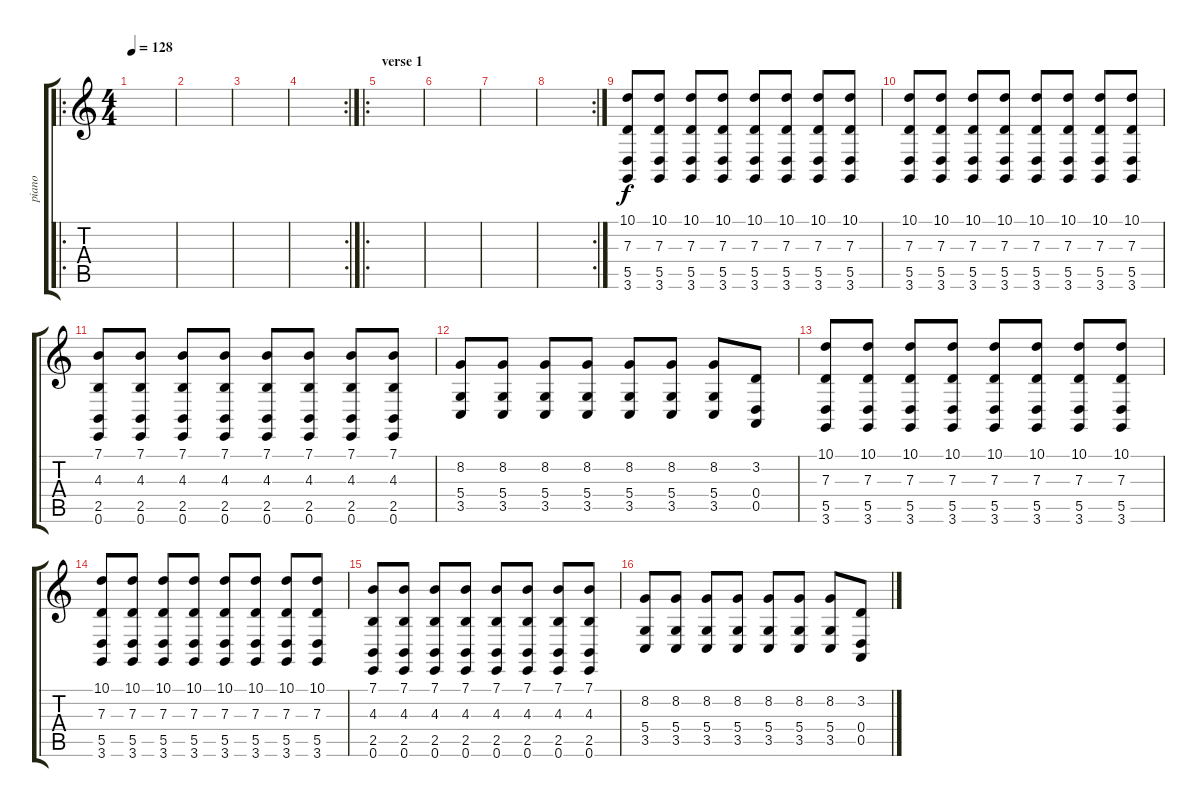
\track ("piano" "piano") {instrument acousticgrandpiano}
\staff {score tabs}
\tuning (E4 B3 G3 D3 A2 E2) {hide}
\ro
\ts (4 4)
\tempo 128
\clef g2
\ks c
|
|
|
\rc 2
|
\ro
\section ("" "verse 1")
|
|
|
\rc 2
|
(10.1 7.3 5.5 3.6).8 (10.1 7.3 5.5 3.6).8 (10.1 7.3 5.5 3.6).8 (10.1 7.3 5.5 3.6).8 (10.1 7.3 5.5 3.6).8 (10.1 7.3 5.5 3.6).8 (10.1 7.3 5.5 3.6).8 (10.1 7.3 5.5 3.6).8 |
(10.1 7.3 5.5 3.6).8 (10.1 7.3 5.5 3.6).8 (10.1 7.3 5.5 3.6).8 (10.1 7.3 5.5 3.6).8 (10.1 7.3 5.5 3.6).8 (10.1 7.3 5.5 3.6).8 (10.1 7.3 5.5 3.6).8 (10.1 7.3 5.5 3.6).8 |
(7.1 4.3 2.5 0.6).8 (7.1 4.3 2.5 0.6).8 (7.1 4.3 2.5 0.6).8 (7.1 4.3 2.5 0.6).8 (7.1 4.3 2.5 0.6).8 (7.1 4.3 2.5 0.6).8 (7.1 4.3 2.5 0.6).8 (7.1 4.3 2.5 0.6).8 |
(8.2 5.4 3.5).8 (8.2 5.4 3.5).8 (8.2 5.4 3.5).8 (8.2 5.4 3.5).8 (8.2 5.4 3.5).8 (8.2 5.4 3.5).8 (8.2 5.4 3.5).8 (3.2 0.4 0.5).8 |
(10.1 7.3 5.5 3.6).8 (10.1 7.3 5.5 3.6).8 (10.1 7.3 5.5 3.6).8 (10.1 7.3 5.5 3.6).8 (10.1 7.3 5.5 3.6).8 (10.1 7.3 5.5 3.6).8 (10.1 7.3 5.5 3.6).8 (10.1 7.3 5.5 3.6).8 |
(10.1 7.3 5.5 3.6).8 (10.1 7.3 5.5 3.6).8 (10.1 7.3 5.5 3.6).8 (10.1 7.3 5.5 3.6).8 (10.1 7.3 5.5 3.6).8 (10.1 7.3 5.5 3.6).8 (10.1 7.3 5.5 3.6).8 (10.1 7.3 5.5 3.6).8 |
(7.1 4.3 2.5 0.6).8 (7.1 4.3 2.5 0.6).8 (7.1 4.3 2.5 0.6).8 (7.1 4.3 2.5 0.6).8 (7.1 4.3 2.5 0.6).8 (7.1 4.3 2.5 0.6).8 (7.1 4.3 2.5 0.6).8 (7.1 4.3 2.5 0.6).8 |
(8.2 5.4 3.5).8 (8.2 5.4 3.5).8 (8.2 5.4 3.5).8 (8.2 5.4 3.5).8 (8.2 5.4 3.5).8 (8.2 5.4 3.5).8 (8.2 5.4 3.5).8 (3.2 0.4 0.5).8
